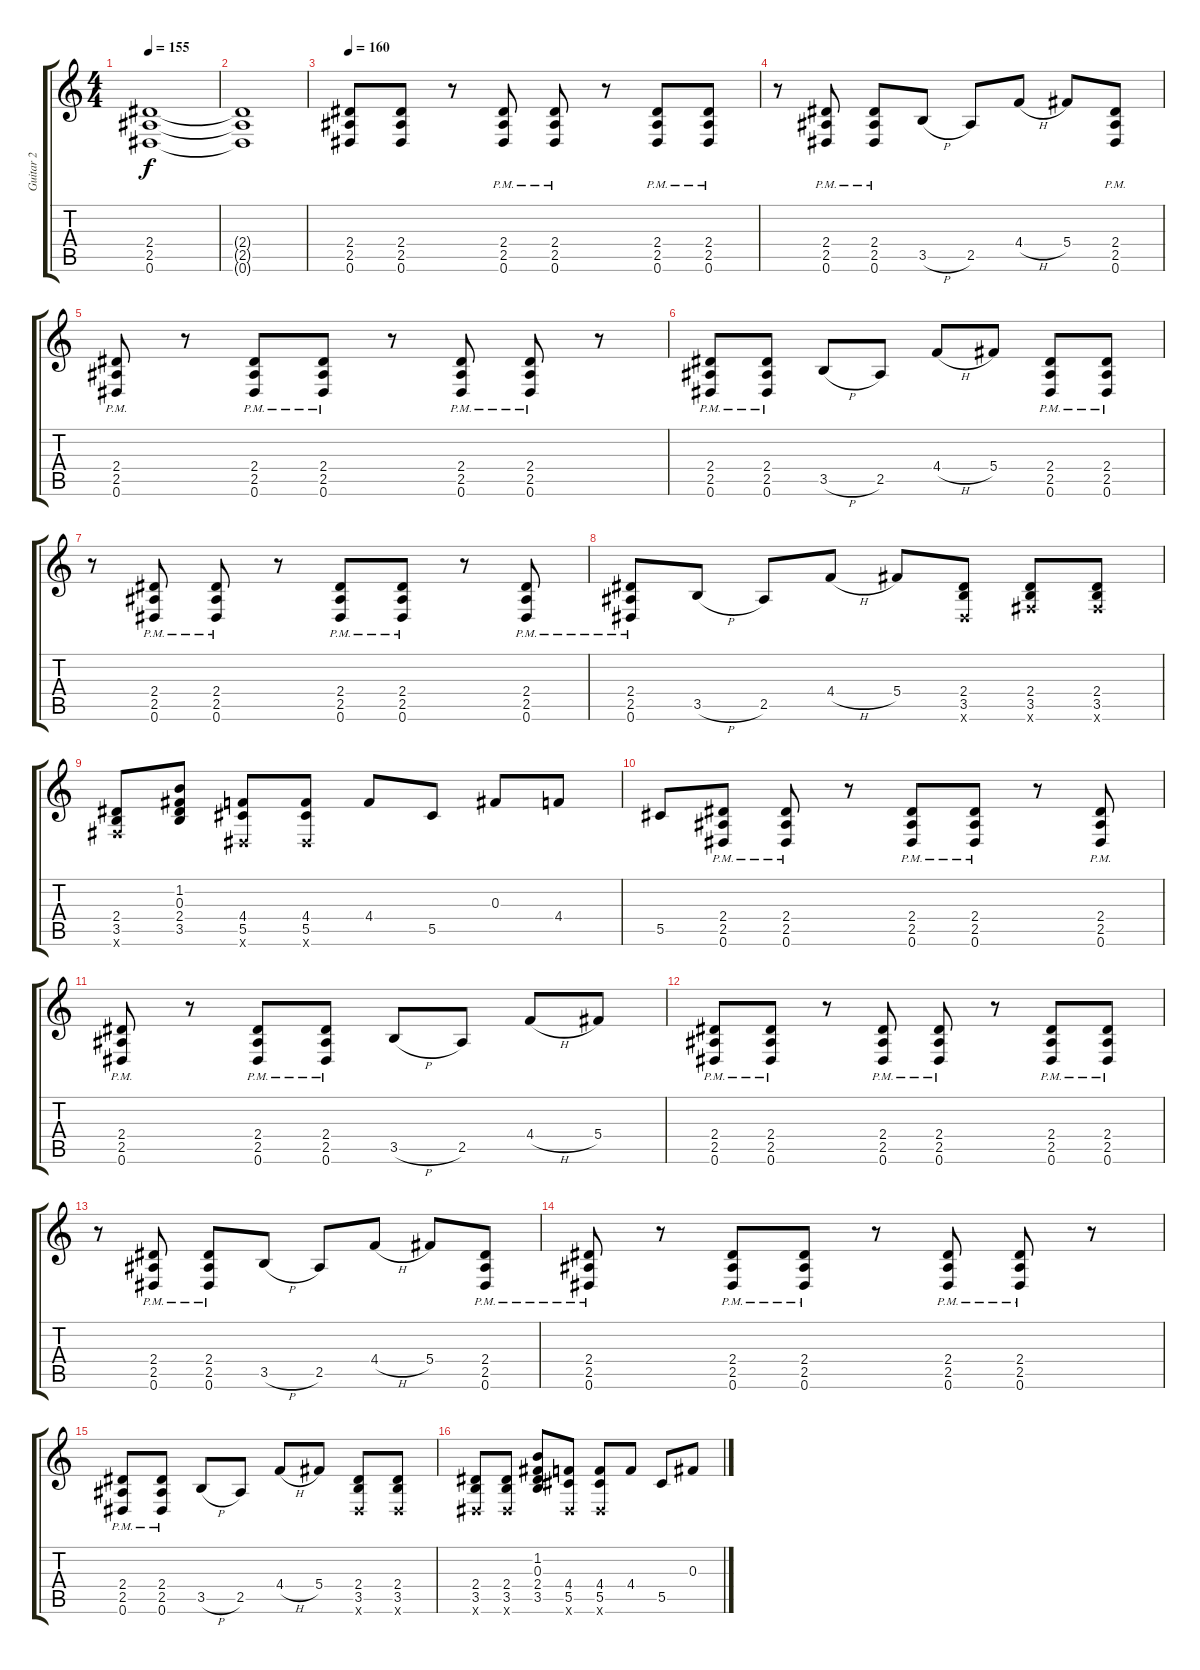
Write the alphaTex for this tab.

\track ("Guitar 2" "Guitar 2") {instrument distortionguitar}
\staff {score tabs}
\tuning (Eb4 Bb3 Gb3 Db3 Ab2 Eb2) {hide}
\ts (4 4)
\tempo 155
\clef g2
\ks c
(2.4{t} 2.5{t} 0.6{t}).1{dy f} |
(2.4{t} 2.5{t} 0.6{t}).1 |
\tempo 160
(2.4 2.5 0.6).8 (2.4 2.5 0.6).8 r.8 (2.4{pm} 2.5{pm} 0.6{pm}).8 (2.4{pm} 2.5{pm} 0.6{pm}).8 r.8 (2.4{pm} 2.5{pm} 0.6{pm}).8 (2.4{pm} 2.5{pm} 0.6{pm}).8 |
r.8 (2.4{pm} 2.5{pm} 0.6{pm}).8 (2.4{pm} 2.5{pm} 0.6{pm}).8 3.5{h}.8 2.5.8 4.4{h}.8 5.4.8 (2.4{pm} 2.5{pm} 0.6{pm}).8 |
(2.4{pm} 2.5{pm} 0.6{pm}).8 r.8 (2.4{pm} 2.5{pm} 0.6{pm}).8 (2.4{pm} 2.5{pm} 0.6{pm}).8 r.8 (2.4{pm} 2.5{pm} 0.6{pm}).8 (2.4{pm} 2.5{pm} 0.6{pm}).8 r.8 |
(2.4{pm} 2.5{pm} 0.6{pm}).8 (2.4{pm} 2.5{pm} 0.6{pm}).8 3.5{h}.8 2.5.8 4.4{h}.8 5.4.8 (2.4{pm} 2.5{pm} 0.6{pm}).8 (2.4{pm} 2.5{pm} 0.6{pm}).8 |
r.8 (2.4{pm} 2.5{pm} 0.6{pm}).8 (2.4{pm} 2.5{pm} 0.6{pm}).8 r.8 (2.4{pm} 2.5{pm} 0.6{pm}).8 (2.4{pm} 2.5{pm} 0.6{pm}).8 r.8 (2.4{pm} 2.5{pm} 0.6{pm}).8 |
(2.4{pm} 2.5{pm} 0.6{pm}).8 3.5{h}.8 2.5.8 4.4{h}.8 5.4.8 (2.4 3.5 0.6{x}).8 (2.4 3.5 3.6{x}).8 (2.4 3.5 3.6{x}).8 |
(2.4 3.5 3.6{x}).8 (1.2 0.3 2.4 3.5).8 (4.4 5.5 0.6{x}).8 (4.4 5.5 0.6{x}).8 4.4.8 5.5.8 0.3.8 4.4.8 |
5.5.8 (2.4{pm} 2.5{pm} 0.6{pm}).8 (2.4{pm} 2.5{pm} 0.6{pm}).8 r.8 (2.4{pm} 2.5{pm} 0.6{pm}).8 (2.4{pm} 2.5{pm} 0.6{pm}).8 r.8 (2.4{pm} 2.5{pm} 0.6{pm}).8 |
(2.4{pm} 2.5{pm} 0.6{pm}).8 r.8 (2.4{pm} 2.5{pm} 0.6{pm}).8 (2.4{pm} 2.5{pm} 0.6{pm}).8 3.5{h}.8 2.5.8 4.4{h}.8 5.4.8 |
(2.4{pm} 2.5{pm} 0.6{pm}).8 (2.4{pm} 2.5{pm} 0.6{pm}).8 r.8 (2.4{pm} 2.5{pm} 0.6{pm}).8 (2.4{pm} 2.5{pm} 0.6{pm}).8 r.8 (2.4{pm} 2.5{pm} 0.6{pm}).8 (2.4{pm} 2.5{pm} 0.6{pm}).8 |
r.8 (2.4{pm} 2.5{pm} 0.6{pm}).8 (2.4{pm} 2.5{pm} 0.6{pm}).8 3.5{h}.8 2.5.8 4.4{h}.8 5.4.8 (2.4{pm} 2.5{pm} 0.6{pm}).8 |
(2.4{pm} 2.5{pm} 0.6{pm}).8 r.8 (2.4{pm} 2.5{pm} 0.6{pm}).8 (2.4{pm} 2.5{pm} 0.6{pm}).8 r.8 (2.4{pm} 2.5{pm} 0.6{pm}).8 (2.4{pm} 2.5{pm} 0.6{pm}).8 r.8 |
(2.4{pm} 2.5{pm} 0.6{pm}).8 (2.4{pm} 2.5{pm} 0.6{pm}).8 3.5{h}.8 2.5.8 4.4{h}.8 5.4.8 (2.4 3.5 0.6{x}).8 (2.4 3.5 0.6{x}).8 |
(2.4 3.5 0.6{x}).8 (2.4 3.5 0.6{x}).8 (1.2 0.3 2.4 3.5).8 (4.4 5.5 0.6{x}).8 (4.4 5.5 0.6{x}).8 4.4.8 5.5.8 0.3.8
